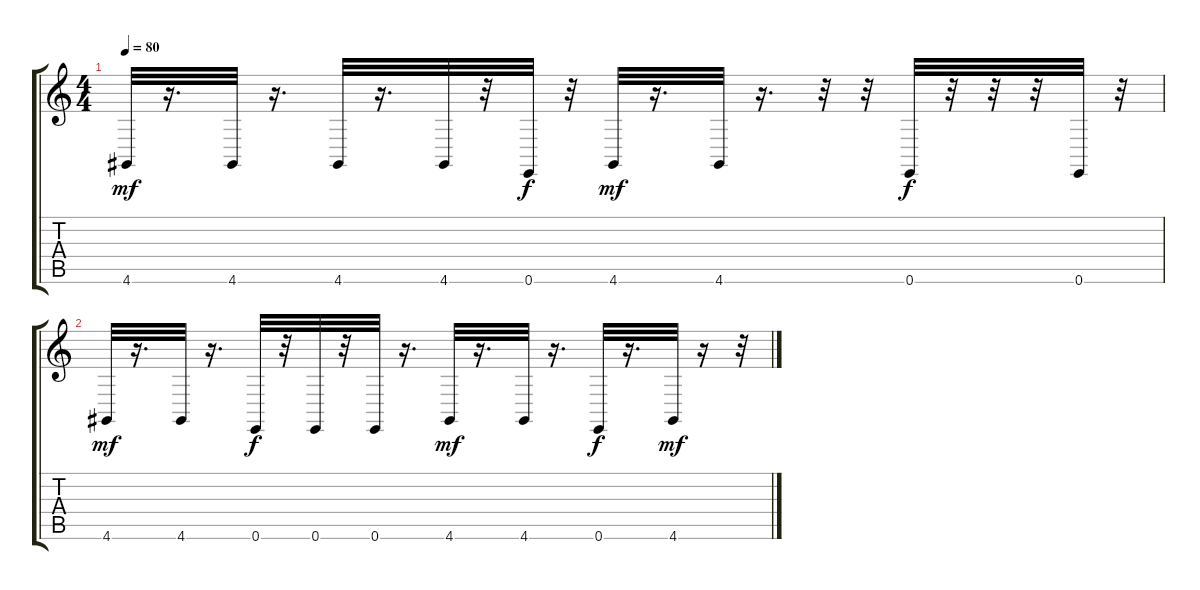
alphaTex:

\track "" {instrument acousticgrandpiano}
\staff {score tabs}
\tuning (E4 B3 G3 D3 A2 E2) {hide}
\ts (4 4)
\tempo 80
\clef g2
\ks c
4.6.32{dy mf} r.16{d} 4.6.32 r.16{d} 4.6.32 r.16{d} 4.6.32 r.32 0.6.32{dy f} r.32 4.6.32{dy mf} r.16{d} 4.6.32 r.16{d} r.32 r.32 0.6.32{dy f} r.32 r.32 r.32 0.6.32 r.32 |
4.6.32{dy mf} r.16{d} 4.6.32 r.16{d} 0.6.32{dy f} r.32 0.6.32 r.32 0.6.32 r.16{d} 4.6.32{dy mf} r.16{d} 4.6.32 r.16{d} 0.6.32{dy f} r.16{d} 4.6.32{dy mf} r.16 r.32
